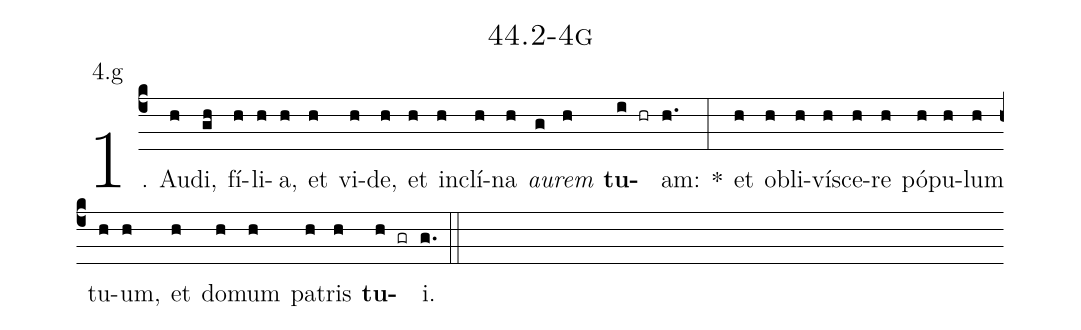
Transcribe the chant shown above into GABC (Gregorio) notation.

name: 44.2-4g;
annotation: 4.g;
%%
(c4)1. Au(h)di,(gh) fí(h)li(h)a,(h) et(h) vi(h)de,(h) et(h) in(h)clí(h)na(h) <i>au</i>(g)<i>rem</i>(h) <b>tu</b>(i hr)am:(h.) *(:) et(h) ob(h)li(h)ví(h)sce(h)re(h) pó(h)pu(h)lum(h) tu(h)um,(h) et(h) do(h)mum(h) pa(h)tris(h) <b>tu</b>(h gr)i.(g.) (::)


%E(h) u(h) o(h) u(h) a(h) e.(g.) (::)
